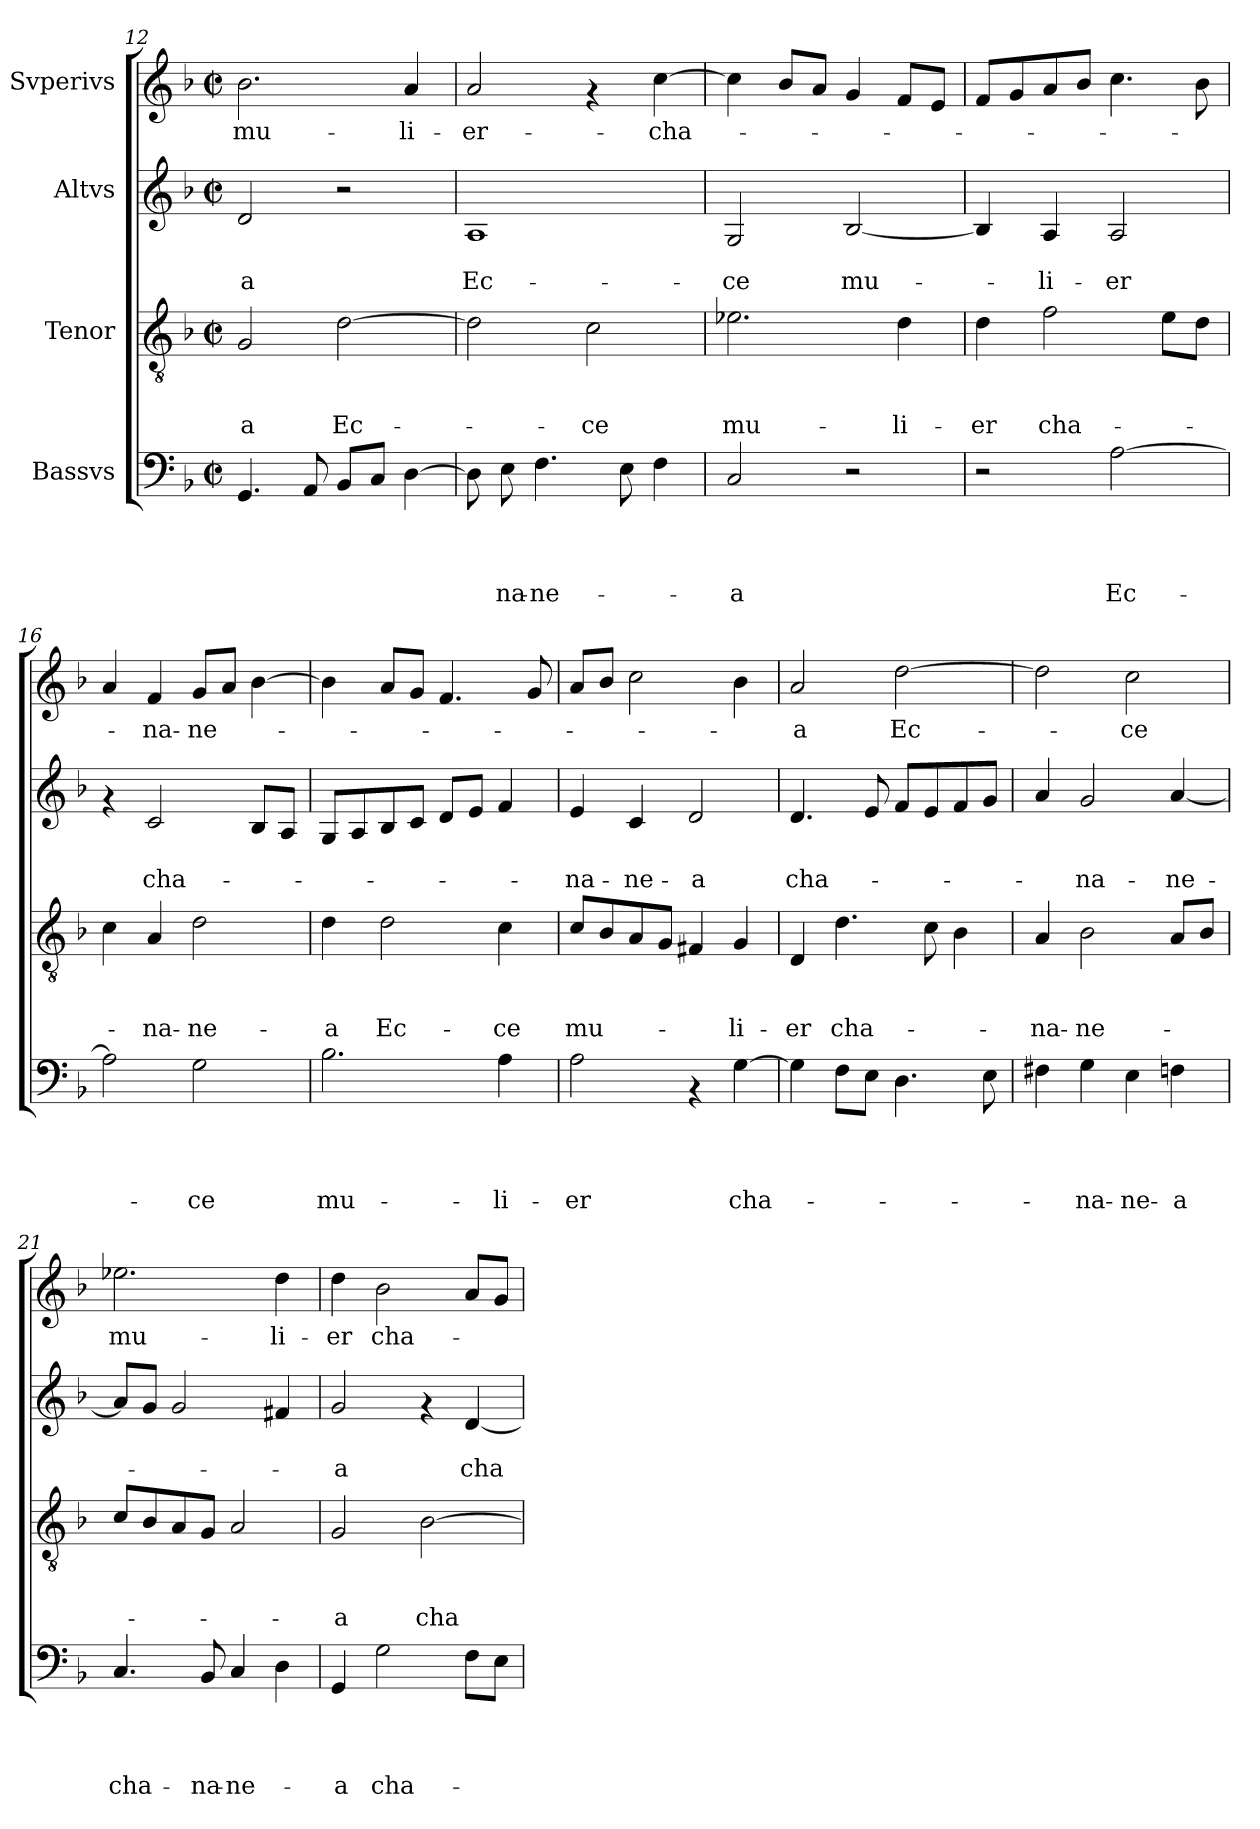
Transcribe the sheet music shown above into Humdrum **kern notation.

**kern	**text	**text	**text	**text	**kern	**text	**text	**text	**kern	**text	**text	**kern	**text
*part4	*part4	*part4	*part4	*part4	*part3	*part3	*part3	*part3	*part2	*part2	*part2	*part1	*part1
*staff4	*staff4	*staff4	*staff4	*staff4	*staff3	*staff3	*staff3	*staff3	*staff2	*staff2	*staff2	*staff1	*staff1
*I"Bassvs	*	*	*	*	*I"Tenor	*	*	*	*I"Altvs	*	*	*I"Svperivs	*
*clefF4	*	*	*	*	*clefGv2	*	*	*	*clefG2	*	*	*clefG2	*
*k[b-]	*	*	*	*	*k[b-]	*	*	*	*k[b-]	*	*	*k[b-]	*
*F:	*	*	*	*	*F:	*	*	*	*F:	*	*	*F:	*
*M2/2	*	*	*	*	*M2/2	*	*	*	*M2/2	*	*	*M2/2	*
*met(c|)	*	*	*	*	*met(c|)	*	*	*	*met(c|)	*	*	*met(c|)	*
=12	=12	=12	=12	=12	=12	=12	=12	=12	=12	=12	=12	=12	=12
!	!	!	!	!	!	!	!	!LO:LY:b	!	!	!LO:LY:b	!	!LO:LY:b
4.GG/	.	.	.	.	2G/	.	.	-a	2d/	.	-a	2.b-\	mu-
8AA/	.	.	.	.	.	.	.	.	.	.	.	.	.
!	!	!	!	!	!	!	!	!LO:LY:b	!	!	!	!	!
8BB-/L	.	.	.	.	[<2d\	.	.	Ec-	2r	.	.	.	.
8C/J	.	.	.	.	.	.	.	.	.	.	.	.	.
!	!	!	!	!	!	!	!	!	!	!	!	!	!LO:LY:b
[<4D\	.	.	.	.	.	.	.	.	.	.	.	4a/	-li-
!!LO:PB:g=z
=13	=13	=13	=13	=13	=13	=13	=13	=13	=13	=13	=13	=13	=13
!	!	!	!	!	!	!	!	!	!	!	!LO:LY:b	!	!LO:LY:b
8D\]	.	.	.	.	2d\]	.	.	.	1A	.	Ec-	2a/	-er-
!	!	!	!	!LO:LY:b	!	!	!	!	!	!	!	!	!
8E\	.	.	.	-na-	.	.	.	.	.	.	.	.	.
!	!	!	!	!LO:LY:b	!	!	!	!	!	!	!	!	!
4.F\	.	.	.	-ne-	.	.	.	.	.	.	.	.	.
!	!	!	!	!	!	!	!	!LO:LY:b	!	!	!	!	!
.	.	.	.	.	2c\	.	.	-ce	.	.	.	4rf	.
8E\	.	.	.	.	.	.	.	.	.	.	.	.	.
!	!	!	!	!	!	!	!	!	!	!	!	!	!LO:LY:b
4F\	.	.	.	.	.	.	.	.	.	.	.	[>4cc\	-cha-
=14	=14	=14	=14	=14	=14	=14	=14	=14	=14	=14	=14	=14	=14
!	!	!	!	!LO:LY:b	!	!	!	!LO:LY:b	!	!	!LO:LY:b	!	!
2C/	.	.	.	-a	2.e-X\	.	.	mu-	2G/	.	-ce	4cc\]	.
.	.	.	.	.	.	.	.	.	.	.	.	8b-/L	.
.	.	.	.	.	.	.	.	.	.	.	.	8a/J	.
!	!	!	!	!	!	!	!	!	!	!	!LO:LY:b	!	!
2r	.	.	.	.	.	.	.	.	[<2B-/	.	mu-	4g/	.
!	!	!	!	!	!	!	!	!LO:LY:b	!	!	!	!	!
.	.	.	.	.	4d\	.	.	-li-	.	.	.	8f/L	.
.	.	.	.	.	.	.	.	.	.	.	.	8e/J	.
=15	=15	=15	=15	=15	=15	=15	=15	=15	=15	=15	=15	=15	=15
!	!	!	!	!	!	!	!	!LO:LY:b	!	!	!	!	!
2r	.	.	.	.	4d\	.	.	-er	4B-/]	.	.	8f/L	.
.	.	.	.	.	.	.	.	.	.	.	.	8g/	.
!	!	!	!	!	!	!	!	!LO:LY:b	!	!	!LO:LY:b	!	!
.	.	.	.	.	2f\	.	.	cha-	4A/	.	-li-	8a/	.
.	.	.	.	.	.	.	.	.	.	.	.	8b-/J	.
!	!	!	!	!LO:LY:b	!	!	!	!	!	!	!LO:LY:b	!	!
[>2A\	.	.	.	Ec-	.	.	.	.	2A/	.	-er	4.cc\	.
.	.	.	.	.	8e\L	.	.	.	.	.	.	.	.
.	.	.	.	.	8d\J	.	.	.	.	.	.	8b-\	.
=16	=16	=16	=16	=16	=16	=16	=16	=16	=16	=16	=16	=16	=16
2A\]	.	.	.	.	4c\	.	.	.	4rf	.	.	4a/	.
!	!	!	!	!	!	!	!	!LO:LY:b	!	!	!LO:LY:b	!	!LO:LY:b
.	.	.	.	.	4A/	.	.	-na-	2c/	.	cha-	4f/	-na-
!	!	!	!	!LO:LY:b	!	!	!	!LO:LY:b	!	!	!	!	!LO:LY:b
2G\	.	.	.	-ce	2d\	.	.	-ne-	.	.	.	8g/L	-ne-
.	.	.	.	.	.	.	.	.	.	.	.	8a/J	.
.	.	.	.	.	.	.	.	.	8B-/L	.	.	[>4b-\	.
.	.	.	.	.	.	.	.	.	8A/J	.	.	.	.
=17	=17	=17	=17	=17	=17	=17	=17	=17	=17	=17	=17	=17	=17
!	!	!	!	!LO:LY:b	!	!	!	!LO:LY:b	!	!	!	!	!
2.B-\	.	.	.	mu-	4d\	.	.	-a	8G/L	.	.	4b-\]	.
.	.	.	.	.	.	.	.	.	8A/	.	.	.	.
!	!	!	!	!	!	!	!	!LO:LY:b	!	!	!	!	!
.	.	.	.	.	2d\	.	.	Ec-	8B-/	.	.	8a/L	.
.	.	.	.	.	.	.	.	.	8c/J	.	.	8g/J	.
.	.	.	.	.	.	.	.	.	8d/L	.	.	4.f/	.
.	.	.	.	.	.	.	.	.	8e/J	.	.	.	.
!	!	!	!	!LO:LY:b	!	!	!	!LO:LY:b	!	!	!	!	!
4A\	.	.	.	-li-	4c\	.	.	-ce	4f/	.	.	.	.
.	.	.	.	.	.	.	.	.	.	.	.	8g/	.
!!LO:PB:g=z
=18	=18	=18	=18	=18	=18	=18	=18	=18	=18	=18	=18	=18	=18
!	!	!	!	!LO:LY:b	!	!	!	!LO:LY:b	!	!	!LO:LY:b	!	!
2A\	.	.	.	-er	8c/L	.	.	mu-	4e/	.	-na-	8a/L	.
.	.	.	.	.	8B-/	.	.	.	.	.	.	8b-/J	.
!	!	!	!	!	!	!	!	!	!	!	!LO:LY:b	!	!
.	.	.	.	.	8A/	.	.	.	4c/	.	-ne-	2cc\	.
.	.	.	.	.	8G/J	.	.	.	.	.	.	.	.
!	!	!	!	!	!	!	!	!	!	!	!LO:LY:b	!	!
4rAA	.	.	.	.	4F#X/	.	.	.	2d/	.	-a	.	.
!	!	!	!	!LO:LY:b	!	!	!	!LO:LY:b	!	!	!	!	!
[>4G\	.	.	.	cha-	4G/	.	.	-li-	.	.	.	4b-\	.
=19	=19	=19	=19	=19	=19	=19	=19	=19	=19	=19	=19	=19	=19
!	!	!	!	!	!	!	!	!LO:LY:b	!	!	!LO:LY:b	!	!LO:LY:b
4G\]	.	.	.	.	4D/	.	.	-er	4.d/	.	cha-	2a/	-a
!	!	!	!	!	!	!	!	!LO:LY:b	!	!	!	!	!
8F\L	.	.	.	.	4.d\	.	.	cha-	.	.	.	.	.
8E\J	.	.	.	.	.	.	.	.	8e/	.	.	.	.
!	!	!	!	!	!	!	!	!	!	!	!	!	!LO:LY:b
4.D\	.	.	.	.	.	.	.	.	8f/L	.	.	[>2dd\	Ec-
.	.	.	.	.	8c\	.	.	.	8e/	.	.	.	.
.	.	.	.	.	4B-\	.	.	.	8f/	.	.	.	.
8E\	.	.	.	.	.	.	.	.	8g/J	.	.	.	.
=20	=20	=20	=20	=20	=20	=20	=20	=20	=20	=20	=20	=20	=20
!	!	!	!	!	!	!	!	!LO:LY:b	!	!	!	!	!
4F#X\	.	.	.	.	4A/	.	.	-na-	4a/	.	.	2dd\]	.
!	!	!	!	!LO:LY:b	!	!	!	!LO:LY:b	!	!	!LO:LY:b	!	!
4G\	.	.	.	-na-	2B-\	.	.	-ne-	2g/	.	-na-	.	.
!	!	!	!	!LO:LY:b	!	!	!	!	!	!	!	!	!LO:LY:b
4E\	.	.	.	-ne-	.	.	.	.	.	.	.	2cc\	-ce
!	!	!	!	!LO:LY:b	!	!	!	!	!	!	!LO:LY:b	!	!
4Fn\	.	.	.	-a	8A/L	.	.	.	[<4a/	.	-ne-	.	.
.	.	.	.	.	8B-/J	.	.	.	.	.	.	.	.
=21	=21	=21	=21	=21	=21	=21	=21	=21	=21	=21	=21	=21	=21
!	!	!	!	!LO:LY:b	!	!	!	!	!	!	!	!	!LO:LY:b
4.C/	.	.	.	cha-	8c/L	.	.	.	8a/L]	.	.	2.ee-X\	mu-
.	.	.	.	.	8B-/	.	.	.	8g/J	.	.	.	.
.	.	.	.	.	8A/	.	.	.	2g/	.	.	.	.
!	!	!	!	!LO:LY:b	!	!	!	!	!	!	!	!	!
8BB-/	.	.	.	-na-	8G/J	.	.	.	.	.	.	.	.
!	!	!	!	!LO:LY:b	!	!	!	!	!	!	!	!	!
4C/	.	.	.	-ne-	2A/	.	.	.	.	.	.	.	.
!	!	!	!	!	!	!	!	!	!	!	!	!	!LO:LY:b
4D\	.	.	.	.	.	.	.	.	4f#X/	.	.	4dd\	-li-
=22	=22	=22	=22	=22	=22	=22	=22	=22	=22	=22	=22	=22	=22
!	!	!	!	!LO:LY:b	!	!	!	!LO:LY:b	!	!	!LO:LY:b	!	!LO:LY:b
4GG/	.	.	.	-a	2G/	.	.	-a	2g/	.	-a	4dd\	-er
!	!	!	!	!LO:LY:b	!	!	!	!	!	!	!	!	!LO:LY:b
2G\	.	.	.	cha-	.	.	.	.	.	.	.	2b-\	cha-
!	!	!	!	!	!	!	!	!LO:LY:b	!	!	!	!	!
.	.	.	.	.	[<2B-\	.	.	cha-	4rf	.	.	.	.
!	!	!	!	!	!	!	!	!	!	!	!LO:LY:b	!	!
8F\L	.	.	.	.	.	.	.	.	[<4d/	.	cha-	8a/L	.
8E\J	.	.	.	.	.	.	.	.	.	.	.	8g/J	.
=	=	=	=	=	=	=	=	=	=	=	=	=	=
*-	*-	*-	*-	*-	*-	*-	*-	*-	*-	*-	*-	*-	*-
